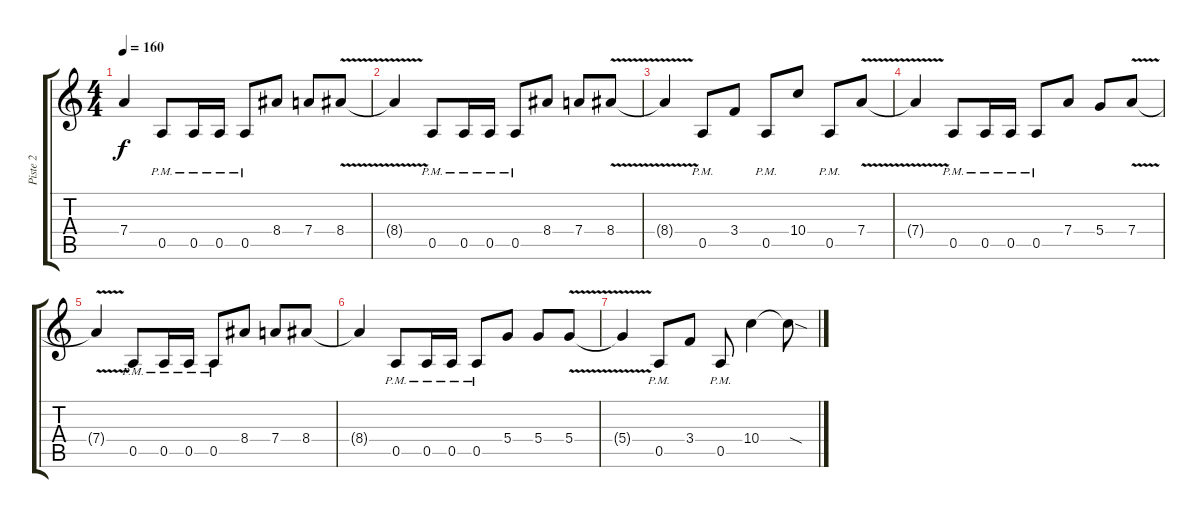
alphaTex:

\track ("Piste 2" "Piste 2") {instrument distortionguitar}
\staff {score tabs}
\tuning (E4 B3 G3 D3 A2 E2) {hide}
\ts (4 4)
\tempo 160
\clef g2
\ks c
7.4{t}.4{dy f} 0.5{pm}.8 0.5{pm}.16 0.5{pm}.16 0.5{pm}.8 8.4.8 7.4.8 8.4{v}.8 |
8.4{t}.4 0.5{pm}.8 0.5{pm}.16 0.5{pm}.16 0.5{pm}.8 8.4.8 7.4.8 8.4{v}.8 |
8.4{t}.4 0.5{pm}.8 3.4.8 0.5{pm}.8 10.4.8 0.5{pm}.8 7.4{v}.8 |
7.4{t}.4 0.5{pm}.8 0.5{pm}.16 0.5{pm}.16 0.5{pm}.8 7.4.8 5.4.8 7.4{v}.8 |
7.4{t}.4 0.5{pm}.8 0.5{pm}.16 0.5{pm}.16 0.5{pm}.8 8.4.8 7.4.8 8.4.8 |
8.4{t}.4 0.5{pm}.8 0.5{pm}.16 0.5{pm}.16 0.5{pm}.8 5.4.8 5.4.8 5.4{v}.8 |
5.4{t}.4 0.5{pm}.8 3.4.8 0.5{pm}.8 10.4.4 10.4{sod t}.8
